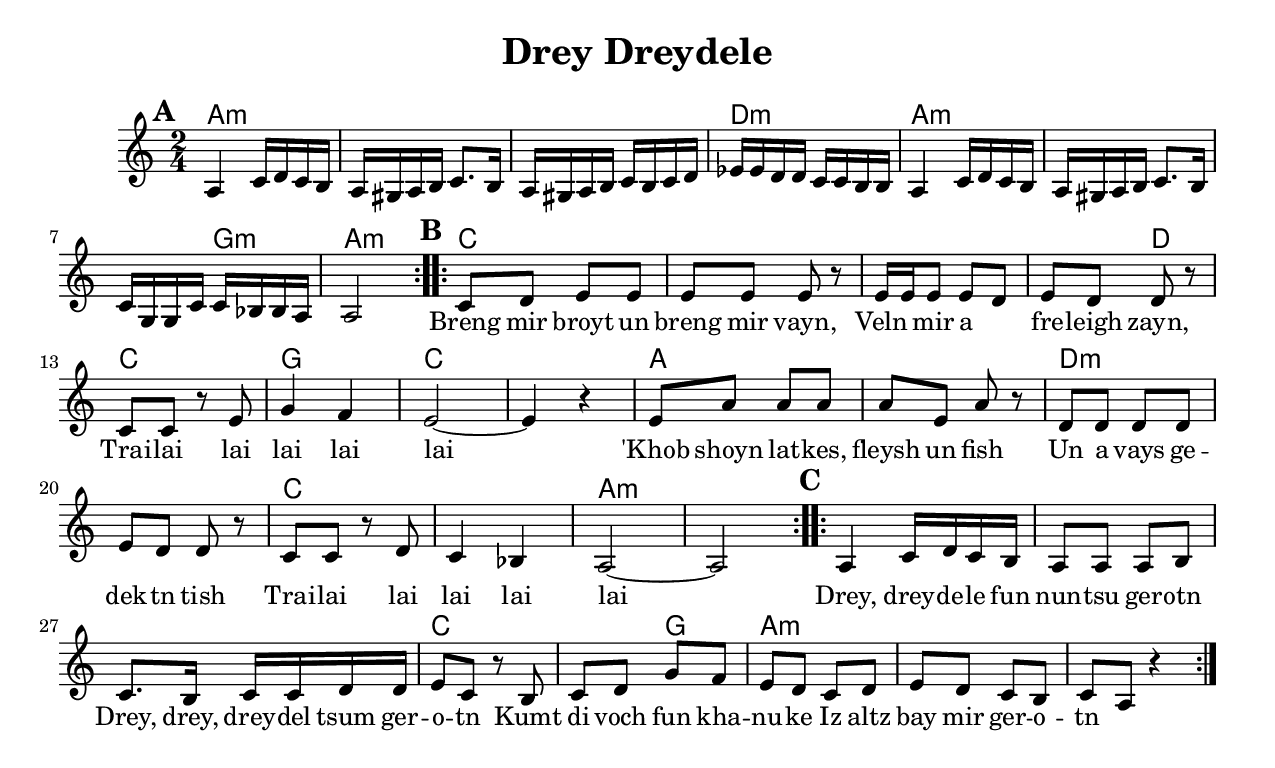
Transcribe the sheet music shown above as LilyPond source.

\version "2.18.0"
\include "english.ly"
\paper{
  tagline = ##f
  print-all-headers = ##t
  #(set-paper-size "letter")
}
date = #(strftime "%d-%m-%Y" (localtime (current-time)))

%\markup{ \italic{ " Updated " \date  }

%\markup{ Got something to say? }

%#################################### Melody ########################
melody = \relative c' {
  \clef treble
  \key a \minor
  \time 2/4
  \set Score.markFormatter = #format-mark-box-alphabet

  %\partial 16*3 a16 d f   %lead in notes

  \repeat volta 2{
  \mark \default
    a4  c16 d c b
    a16 gs a b c8. b16|
    a16 gs a b c b c d|
    ef16 ef d d  c c b b |

    a4 c16 d c b|
    a16 gs a b c8. b16|
    c16 g g c c bf bf a|
    a2
  }
  %\alternative { { }{ } }

  \repeat volta 2{
  \mark \default
    c8 d e e
    e8 e e r
    e16 e e8 e d
    e8 d d r|

    c8 c r e
    g4 f
    e2~
    e4 r|

    e8 a a a
    a8 e a r
    d, d d d
    e8 d d r

    c8 c r d
    c4 bf
    a2~
    a2|
  }
  % \alternative { { }{ } }
  \repeat volta 2{
  \mark \default
    a4 c16 d c b
    a8 a a b
    c8. b16 c c d d|
    e8 c r b|

    c8 d g f
    e8 d c d
    e8 d c b
    c8 a r4

  }

}
%################################# Lyrics #####################
\addlyrics{
  \repeat unfold 47 \skip1
  Breng mir broyt un breng mir vayn,
  Veln  \skip2 mir a \skip2 fre -- leigh zayn,
  Trai -- lai lai lai lai lai
  'Khob shoyn lat -- kes, fleysh un fish
  Un a vays ge -- dek -- tn tish
  Trai -- lai lai lai lai lai

  Drey, drey --  de -- le fun nun -- tsu ger -- otn
  Drey, drey, drey -- del tsum ger -- o -- tn
  Kumt di voch fun kha -- nu -- ke
  Iz altz bay mir ger -- o -- tn

}

%################################# Chords #######################
harmonies = \chordmode {
  a2*3:m
  %r2*2
  d2:m
  a4*5:m
  %r4*3
  g4:m
  a2:m
  %b part
  c4*7
  %r4*5
  d4
  c2
  g2
  c2*2
  %r2
  a2*2
  %r2
  d2*2:m
  %r2
  c2*2
  %r2
  a2*2:m
  %r2
  %C part
  a2*3:m
  %r2*2
  c4*3
  %r4
  g4
  a2*2:m
  %r2*2


}

\score {
  <<
    \new ChordNames {
      \set chordChanges = ##t
      \harmonies
    }
    \new Staff
    \melody
  >>
  \header{
    title= "Drey Dreydele"
    subtitle=""
    composer= ""
    instrument =""
    arranger= ""
  }
  \layout{indent = 1.0\cm}
  \midi { }
}


%{
convert-ly (GNU LilyPond) 2.14.2 Processing `'...  Applying
conversion: 2.12.3, 2.13.0, 2.13.1, 2.13.4, 2.13.10, 2.13.16, 2.13.18,
2.13.20, 2.13.29, 2.13.31, 2.13.36, 2.13.39, 2.13.40, 2.13.42,
2.13.44, 2.13.46, 2.13.48, 2.13.51, 2.14.0
%}
